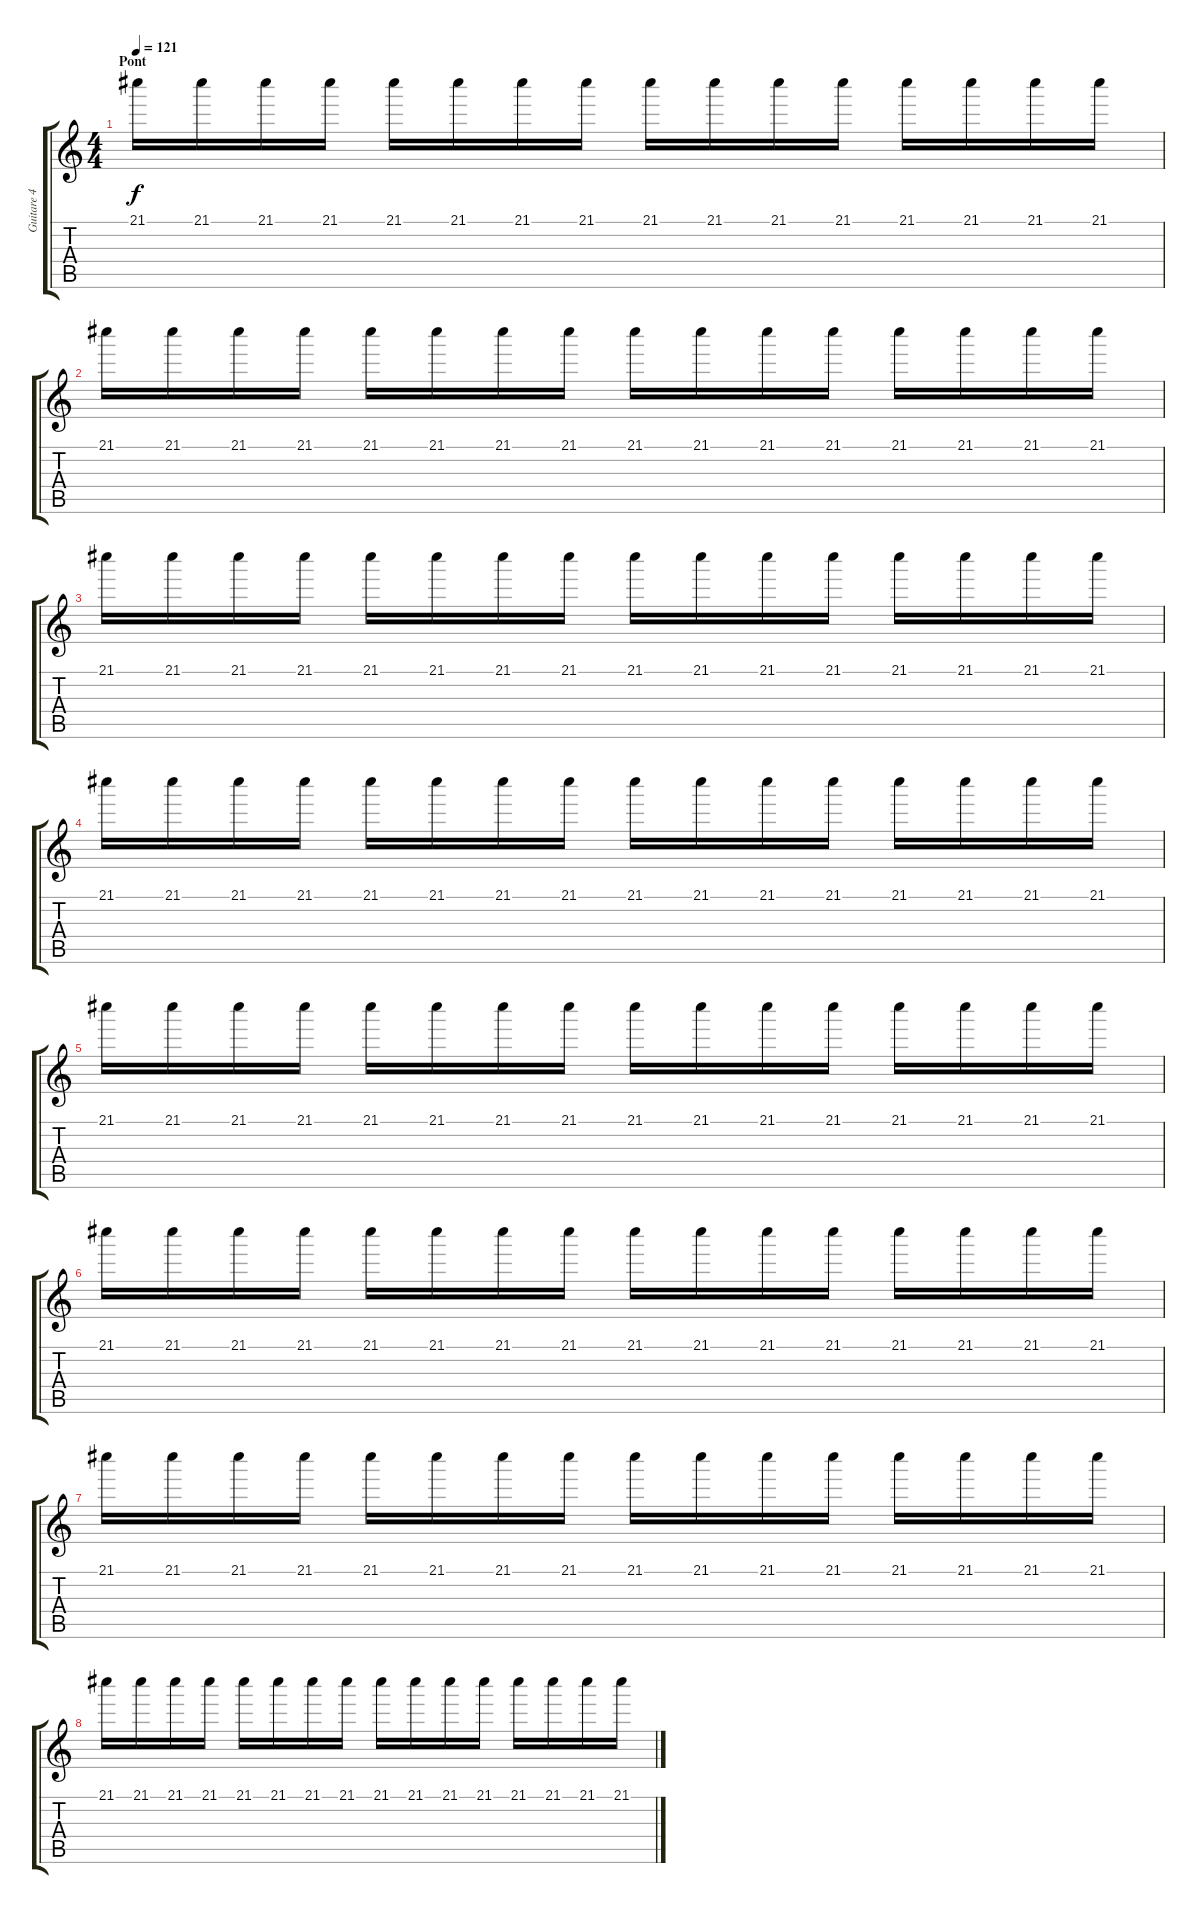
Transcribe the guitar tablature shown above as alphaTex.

\track ("Guitare 4" "Guitare 4") {instrument overdrivenguitar}
\staff {score tabs}
\tuning (E4 B3 G3 D3 A2 E2) {hide}
\ts (4 4)
\section ("" "Pont")
\tempo 121
\clef g2
\ks c
21.1.16{dy f} 21.1.16 21.1.16 21.1.16 21.1.16 21.1.16 21.1.16 21.1.16 21.1.16 21.1.16 21.1.16 21.1.16 21.1.16 21.1.16 21.1.16 21.1.16 |
21.1.16 21.1.16 21.1.16 21.1.16 21.1.16 21.1.16 21.1.16 21.1.16 21.1.16 21.1.16 21.1.16 21.1.16 21.1.16 21.1.16 21.1.16 21.1.16 |
21.1.16 21.1.16 21.1.16 21.1.16 21.1.16 21.1.16 21.1.16 21.1.16 21.1.16 21.1.16 21.1.16 21.1.16 21.1.16 21.1.16 21.1.16 21.1.16 |
21.1.16 21.1.16 21.1.16 21.1.16 21.1.16 21.1.16 21.1.16 21.1.16 21.1.16 21.1.16 21.1.16 21.1.16 21.1.16 21.1.16 21.1.16 21.1.16 |
21.1.16 21.1.16 21.1.16 21.1.16 21.1.16 21.1.16 21.1.16 21.1.16 21.1.16 21.1.16 21.1.16 21.1.16 21.1.16 21.1.16 21.1.16 21.1.16 |
21.1.16 21.1.16 21.1.16 21.1.16 21.1.16 21.1.16 21.1.16 21.1.16 21.1.16 21.1.16 21.1.16 21.1.16 21.1.16 21.1.16 21.1.16 21.1.16 |
21.1.16 21.1.16 21.1.16 21.1.16 21.1.16 21.1.16 21.1.16 21.1.16 21.1.16 21.1.16 21.1.16 21.1.16 21.1.16 21.1.16 21.1.16 21.1.16 |
21.1.16 21.1.16 21.1.16 21.1.16 21.1.16 21.1.16 21.1.16 21.1.16 21.1.16 21.1.16 21.1.16 21.1.16 21.1.16 21.1.16 21.1.16 21.1.16
